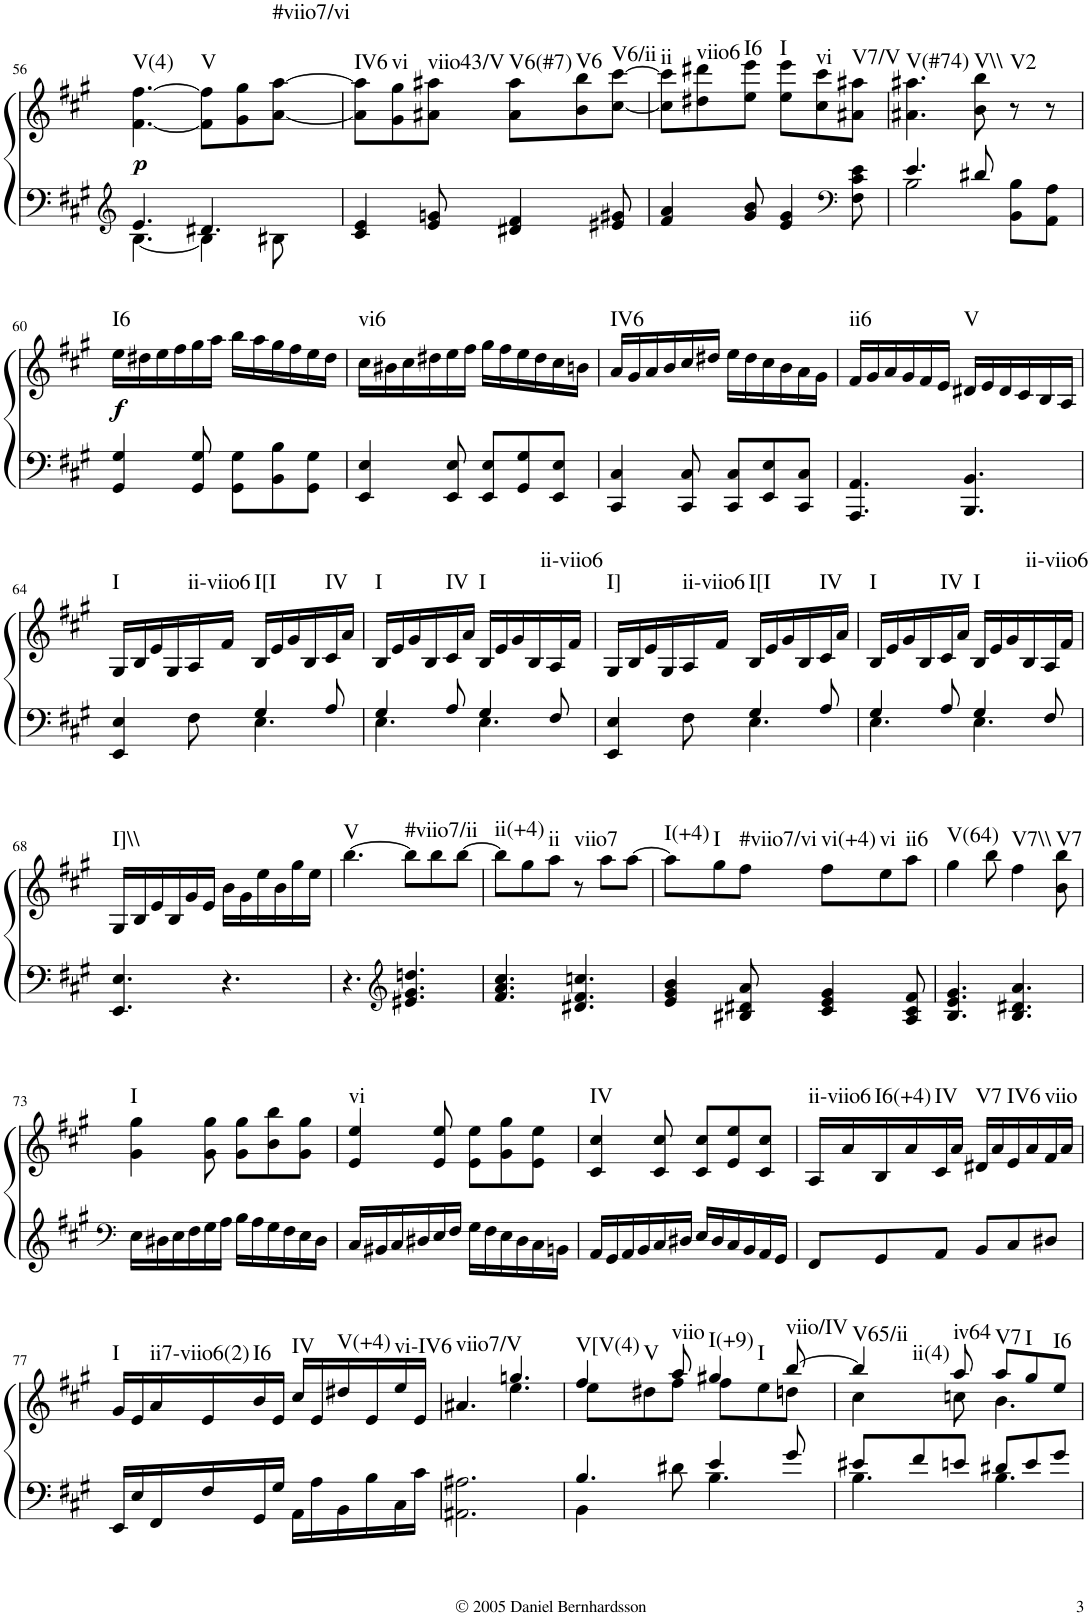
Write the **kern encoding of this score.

**kern	**kern	**dynam	**harte
*part1	*part1	*part1	*part1
*staff2	*staff1	*staff1/2	*
*I"Piano	*	*	*
*I'Pno.	*	*	*
!!LO:PB:g=z
*clefG2	*clefG2	*	*
*k[f#c#g#]	*k[f#c#g#]	*	*
*A:	*A:	*	*
*M6/8	*M6/8	*	*
=56	=56	=56	=56
*^	*	*	*
!	!	!	!LO:DY:b	!LO:H:kt=V(4)
4.e/	[4.B\	[4.f#\ [4.ff#\	p	N
!	!	!	!	!LO:H:kt=V
4.d#X/	4B\]	8f#\] 8ff#\]L	.	N
.	.	8g#\ 8gg#\	.	.
!	!	!	!	!LO:H:kt=#viio7/vi
.	8B#X\	[8a\ [8aa\J	.	N
=57	=57	=57	=57	=57
!	!	!	!	!LO:H:kt=IV6
*v	*v	*	*	*
4c#/ 4e/	8a\] 8aa\]L	.	N
!	!	!	!LO:H:kt=vi
.	8g#\ 8gg#\	.	N
!	!	!	!LO:H:kt=viio43/V
8e/ 8gn/	8a#X\ 8aa#X\J	.	N
!	!	!	!LO:H:kt=V6(#7)
4d#X/ 4f#/	8a#\ 8aa#\L	.	N
!	!	!	!LO:H:kt=V6
.	8b\ 8bb\	.	N
!	!	!	!LO:H:kt=V6/ii
8e#X/ 8g#X/	[8cc#\ [8ccc#\J	.	N
=58	=58	=58	=58
!	!	!	!LO:H:kt=ii
4f#/ 4a/	8cc#\] 8ccc#\]L	.	N
!	!	!	!LO:H:kt=viio6
.	8dd#X\ 8ddd#X\	.	N
!	!	!	!LO:H:kt=I6
8g#/ 8b/	8ee\ 8eee\J	.	N
!	!	!	!LO:H:kt=I
4e/ 4g#/	8ee\ 8eee\L	.	N
!	!	!	!LO:H:kt=vi
.	8cc#\ 8ccc#\	.	N
*clefF4	*	*	*
!	!	!	!LO:H:kt=V7/V
8F#\ 8c#\ 8e\	8a#X\ 8aa#X\J	.	N
=59	=59	=59	=59
*^	*	*	*
!	!	!	!	!LO:H:kt=V(#74)
4.e/	2B\	4.a#X\ 4.aa#X\	.	N
!	!	!	!	!LO:H:kt=V\\
8d#X/	.	8b\ 8bb\	.	N
!	!	!	!	!LO:H:kt=V2
8BB\ 8B\L	8ryy	8r	.	N
8AA\ 8A\J	8ryy	8r	.	.
!!LO:LB:g=z
=60	=60	=60	=60	=60
!	!	!	!LO:DY:b	!LO:H:kt=I6
*v	*v	*	*	*
4GG#/ 4G#/	16ee\LL	f	N
.	16dd#X\	.	.
.	16ee\	.	.
.	16ff#\	.	.
8GG#/ 8G#/	16gg#\	.	.
.	16aa\JJ	.	.
8GG#\ 8G#\L	16bb\LL	.	.
.	16aa\	.	.
8BB\ 8B\	16gg#\	.	.
.	16ff#\	.	.
8GG#\ 8G#\J	16ee\	.	.
.	16dd#\JJ	.	.
=61	=61	=61	=61
!	!	!	!LO:H:kt=vi6
4EE/ 4E/	16cc#\LL	.	N
.	16b#X\	.	.
.	16cc#\	.	.
.	16dd#X\	.	.
8EE/ 8E/	16ee\	.	.
.	16ff#\JJ	.	.
8EE/ 8E/L	16gg#\LL	.	.
.	16ff#\	.	.
8GG#/ 8G#/	16ee\	.	.
.	16dd#\	.	.
8EE/ 8E/J	16cc#\	.	.
.	16bn\JJ	.	.
=62	=62	=62	=62
!	!	!	!LO:H:kt=IV6
4CC#/ 4C#/	16a/LL	.	N
.	16g#/	.	.
.	16a/	.	.
.	16b/	.	.
8CC#/ 8C#/	16cc#/	.	.
.	16dd#X/JJ	.	.
8CC#/ 8C#/L	16ee\LL	.	.
.	16dd#\	.	.
8EE/ 8E/	16cc#\	.	.
.	16b\	.	.
8CC#/ 8C#/J	16a\	.	.
.	16g#\JJ	.	.
=63	=63	=63	=63
!	!	!	!LO:H:kt=ii6
4.AAA/ 4.AA/	16f#/LL	.	N
.	16g#/	.	.
.	16a/	.	.
.	16g#/	.	.
.	16f#/	.	.
.	16e/JJ	.	.
!	!	!	!LO:H:kt=V
4.BBB/ 4.BB/	16d#X/LL	.	N
.	16e/	.	.
.	16d#/	.	.
.	16c#/	.	.
.	16B/	.	.
.	16A/JJ	.	.
!!LO:LB:g=z
=64	=64	=64	=64
*^	*	*	*
!	!	!	!	!LO:H:kt=I
4EE/ 4E/	4.ryy	16G#/LL	.	N
.	.	16B/	.	.
.	.	16e/	.	.
.	.	16G#/	.	.
!	!	!	!	!LO:H:kt=ii-viio6
8F#\	.	16A/	.	N
.	.	16f#/JJ	.	.
!	!	!	!	!LO:H:kt=I[I
4G#/	4.E\	16B/LL	.	N
.	.	16e/	.	.
.	.	16g#/	.	.
.	.	16B/	.	.
!	!	!	!	!LO:H:kt=IV
8A/	.	16c#/	.	N
.	.	16a/JJ	.	.
=65	=65	=65	=65	=65
!	!	!	!	!LO:H:kt=I
4G#/	4.E\	16B/LL	.	N
.	.	16e/	.	.
.	.	16g#/	.	.
.	.	16B/	.	.
!	!	!	!	!LO:H:kt=IV
8A/	.	16c#/	.	N
.	.	16a/JJ	.	.
!	!	!	!	!LO:H:kt=I
4G#/	4.E\	16B/LL	.	N
.	.	16e/	.	.
.	.	16g#/	.	.
.	.	16B/	.	.
!	!	!	!	!LO:H:kt=ii-viio6
8F#/	.	16A/	.	N
.	.	16f#/JJ	.	.
=66	=66	=66	=66	=66
!	!	!	!	!LO:H:kt=I]
4EE/ 4E/	4.ryy	16G#/LL	.	N
.	.	16B/	.	.
.	.	16e/	.	.
.	.	16G#/	.	.
!	!	!	!	!LO:H:kt=ii-viio6
8F#\	.	16A/	.	N
.	.	16f#/JJ	.	.
!	!	!	!	!LO:H:kt=I[I
4G#/	4.E\	16B/LL	.	N
.	.	16e/	.	.
.	.	16g#/	.	.
.	.	16B/	.	.
!	!	!	!	!LO:H:kt=IV
8A/	.	16c#/	.	N
.	.	16a/JJ	.	.
=67	=67	=67	=67	=67
!	!	!	!	!LO:H:kt=I
4G#/	4.E\	16B/LL	.	N
.	.	16e/	.	.
.	.	16g#/	.	.
.	.	16B/	.	.
!	!	!	!	!LO:H:kt=IV
8A/	.	16c#/	.	N
.	.	16a/JJ	.	.
!	!	!	!	!LO:H:kt=I
4G#/	4.E\	16B/LL	.	N
.	.	16e/	.	.
.	.	16g#/	.	.
.	.	16B/	.	.
!	!	!	!	!LO:H:kt=ii-viio6
8F#/	.	16A/	.	N
.	.	16f#/JJ	.	.
*v	*v	*	*	*
!!LO:LB:g=z
=68	=68	=68	=68
!	!	!	!LO:H:kt=I]\\
4.EE/ 4.E/	16G#/LL	.	N
.	16B/	.	.
.	16e/	.	.
.	16B/	.	.
.	16g#/	.	.
.	16e/JJ	.	.
4.r	16b\LL	.	.
.	16g#\	.	.
.	16ee\	.	.
.	16b\	.	.
.	16gg#\	.	.
.	16ee\JJ	.	.
=69	=69	=69	=69
!	!	!	!LO:H:kt=V
4.r	[4.bb\	.	N
*clefG2	*	*	*
!	!	!	!LO:H:kt=#viio7/ii
4.e#X/ 4.g#/ 4.ddn/	8bb\L]	.	N
.	8bb\	.	.
.	[8bb\J	.	.
=70	=70	=70	=70
!	!	!	!LO:H:kt=ii(+4)
4.f#/ 4.a/ 4.cc#/	8bb\L]	.	N
.	8gg#\	.	.
!	!	!	!LO:H:kt=ii
.	8aa\J	.	N
!	!	!	!LO:H:kt=viio7
4.d#X/ 4.f#/ 4.ccn/	8r	.	N
.	8aa\L	.	.
.	[8aa\J	.	.
=71	=71	=71	=71
!	!	!	!LO:H:kt=I(+4)
4e/ 4g#/ 4b/	8aa\L]	.	N
!	!	!	!LO:H:kt=I
.	8gg#\	.	N
!	!	!	!LO:H:kt=#viio7/vi
8B#X/ 8d#X/ 8a/	8ff#\J	.	N
!	!	!	!LO:H:kt=vi(+4)
4c#/ 4e/ 4g#/	8ff#\L	.	N
!	!	!	!LO:H:kt=vi
.	8ee\	.	N
!	!	!	!LO:H:kt=ii6
8A/ 8c#/ 8f#/	8aa\J	.	N
=72	=72	=72	=72
!	!	!	!LO:H:kt=V(64)
4.B/ 4.e/ 4.g#/	4gg#\	.	N
.	8bb\	.	.
!	!	!	!LO:H:kt=V7\\
4.B/ 4.d#X/ 4.a/	4ff#\	.	N
!	!	!	!LO:H:kt=V7
.	8b\ 8bb\	.	N
!!LO:LB:g=z
=73	=73	=73	=73
*clefF4	*	*	*
!	!	!	!LO:H:kt=I
16E\LL	4g#\ 4gg#\	.	N
16D#X\	.	.	.
16E\	.	.	.
16F#\	.	.	.
16G#\	8g#\ 8gg#\	.	.
16A\JJ	.	.	.
16B\LL	8g#\ 8gg#\L	.	.
16A\	.	.	.
16G#\	8b\ 8bb\	.	.
16F#\	.	.	.
16E\	8g#\ 8gg#\J	.	.
16D#\JJ	.	.	.
=74	=74	=74	=74
!	!	!	!LO:H:kt=vi
16C#/LL	4e/ 4ee/	.	N
16BB#X/	.	.	.
16C#/	.	.	.
16D#X/	.	.	.
16E/	8e/ 8ee/	.	.
16F#/JJ	.	.	.
16G#\LL	8e\ 8ee\L	.	.
16F#\	.	.	.
16E\	8g#\ 8gg#\	.	.
16D#\	.	.	.
16C#\	8e\ 8ee\J	.	.
16BBn\JJ	.	.	.
=75	=75	=75	=75
!	!	!	!LO:H:kt=IV
16AA/LL	4c#/ 4cc#/	.	N
16GG#/	.	.	.
16AA/	.	.	.
16BB/	.	.	.
16C#/	8c#/ 8cc#/	.	.
16D#X/JJ	.	.	.
16E/LL	8c#/ 8cc#/L	.	.
16D#/	.	.	.
16C#/	8e/ 8ee/	.	.
16BB/	.	.	.
16AA/	8c#/ 8cc#/J	.	.
16GG#/JJ	.	.	.
=76	=76	=76	=76
!	!	!	!LO:H:kt=ii-viio6
8FF#/L	16A/LL	.	N
.	16a/	.	.
!	!	!	!LO:H:kt=I6(+4)
8GG#/	16B/	.	N
.	16a/	.	.
!	!	!	!LO:H:kt=IV
8AA/J	16c#/	.	N
.	16a/JJ	.	.
!	!	!	!LO:H:kt=V7
8BB/L	16d#X/LL	.	N
.	16a/	.	.
!	!	!	!LO:H:kt=IV6
8C#/	16e/	.	N
.	16a/	.	.
!	!	!	!LO:H:kt=viio
8D#X/J	16f#/	.	N
.	16a/JJ	.	.
!!LO:LB:g=z
=77	=77	=77	=77
!	!	!	!LO:H:kt=I
16EE/LL	16g#/LL	.	N
16E/	16e/	.	.
!	!	!	!LO:H:kt=ii7-viio6(2)
16FF#/	16a/	.	N
16F#/	16e/	.	.
!	!	!	!LO:H:kt=I6
16GG#/	16b/	.	N
16G#/JJ	16e/JJ	.	.
!	!	!	!LO:H:kt=IV
16AA\LL	16cc#/LL	.	N
16A\	16e/	.	.
!	!	!	!LO:H:kt=V(+4)
16BB\	16dd#X/	.	N
16B\	16e/	.	.
!	!	!	!LO:H:kt=vi-IV6
16C#\	16ee/	.	N
16c#\JJ	16e/JJ	.	.
=78	=78	=78	=78
*	*^	*	*
!	!	!	!	!LO:H:kt=viio7/V
2.AA#X\ 2.A#X\	4.a#X/	4.ryy	.	N
.	4.ggn/	4.ee\	.	.
=79	=79	=79	=79	=79
*^	*	*	*	*
!	!	!	!	!	!LO:H:n=1:kt=V[V(4)
!	!	!	!	!	!LO:H:n=2:kt=V
4.B/	4BB\	4ff#/	8ee\L	.	N N
.	.	.	8dd#X\	.	.
!	!	!	!	!	!LO:H:kt=viio
.	8d#X\	8aa/	8ff#\J	.	N
!	!	!	!	!	!LO:H:n=1:kt=I(+9)
!	!	!	!	!	!LO:H:n=2:kt=I
4e/	4.B\	4gg#X/	8ff#\L	.	N N
.	.	.	8ee\	.	.
!	!	!	!	!	!LO:H:kt=viio/IV
8g#/	.	[8bb/	8ddn\J	.	N
=80	=80	=80	=80	=80	=80
!	!	!	!	!	!LO:H:n=1:kt=V65/ii
!	!	!	!	!	!LO:H:n=2:kt=ii(4)
8e#X/L	4.B\	4bb/]	4cc#\	.	N N
8f#/	.	.	.	.	.
!	!	!	!	!	!LO:H:kt=iv64
8en/J	.	8aa/	8ccn\	.	N
!	!	!	!	!	!LO:H:kt=V7
8d#X/L	4.B\	8aa/L	4.b\	.	N
!	!	!	!	!	!LO:H:kt=I
8e/	.	8gg#/	.	.	N
!	!	!	!	!	!LO:H:kt=I6
8g#/J	.	8ee/J	.	.	N
*v	*v	*	*	*	*
*	*v	*v	*	*
=	=	=	=
*-	*-	*-	*-
